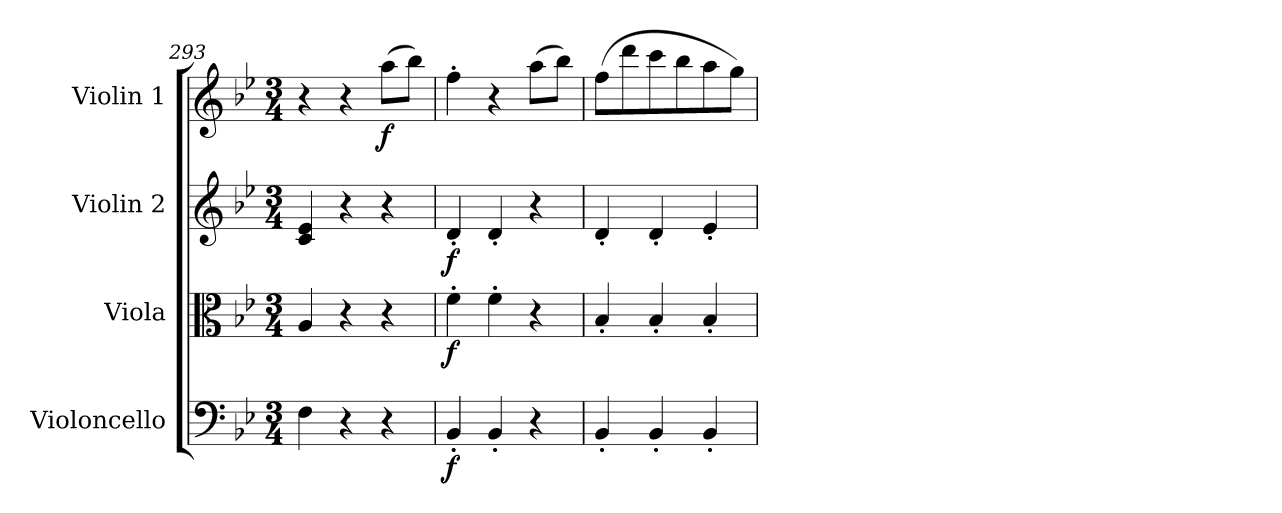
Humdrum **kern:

**kern	**dynam	**kern	**dynam	**kern	**dynam	**kern	**dynam
*part4	*part4	*part3	*part3	*part2	*part2	*part1	*part1
*staff4	*staff4	*staff3	*staff3	*staff2	*staff2	*staff1	*staff1
*I"Violoncello	*	*I"Viola	*	*I"Violin 2	*	*I"Violin 1	*
*I'Vc	*	*I'Vla	*	*I'Vln	*	*I'Vln	*
*clefF4	*	*clefC3	*	*clefG2	*	*clefG2	*
*k[b-e-]	*	*k[b-e-]	*	*k[b-e-]	*	*k[b-e-]	*
*M3/4	*	*M3/4	*	*M3/4	*	*M3/4	*
=293	=293	=293	=293	=293	=293	=293	=293
4F\	.	4A/	.	4c/ 4e-/	.	4r	.
4r	.	4r	.	4r	.	4r	.
!	!	!	!	!	!	!	!LO:DY:b
4r	.	4r	.	4r	.	(>8aa\L	f
.	.	.	.	.	.	8bb-\J)	.
!!LO:PB:g=z
=294	=294	=294	=294	=294	=294	=294	=294
!	!LO:DY:b	!	!LO:DY:b	!	!LO:DY:b	!	!
4BB-'/	f	4f'\	f	4d'/	f	4ff'\	.
4BB-'/	.	4f'\	.	4d'/	.	4r	.
4r	.	4r	.	4r	.	(>8aa\L	.
.	.	.	.	.	.	8bb-\J)	.
=295	=295	=295	=295	=295	=295	=295	=295
4BB-'/	.	4B-'/	.	4d'/	.	(>8ff\L	.
.	.	.	.	.	.	8ddd\	.
4BB-'/	.	4B-'/	.	4d'/	.	8ccc\	.
.	.	.	.	.	.	8bb-\	.
4BB-'/	.	4B-'/	.	4e-'/	.	8aa\	.
.	.	.	.	.	.	8gg\J)	.
=	=	=	=	=	=	=	=
*-	*-	*-	*-	*-	*-	*-	*-
